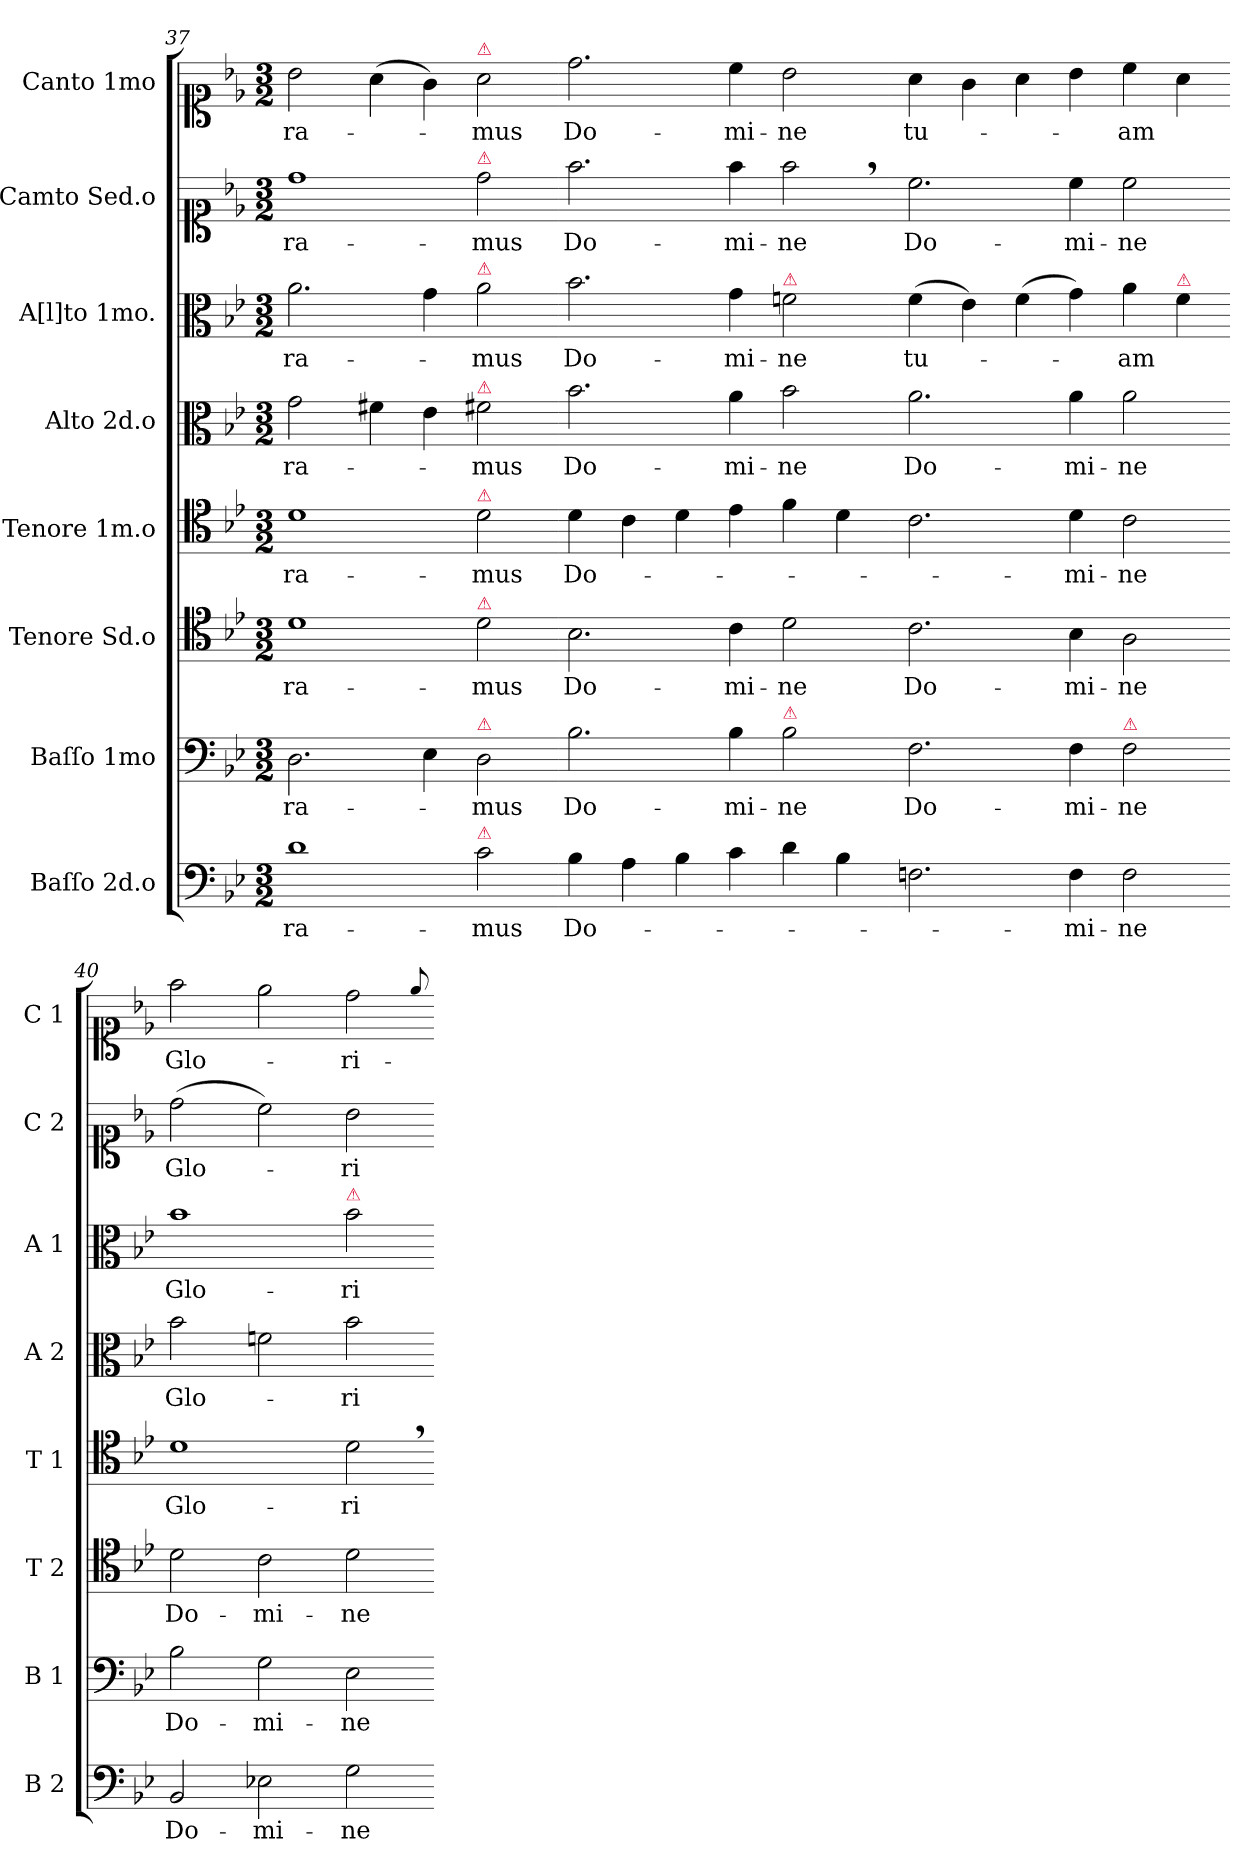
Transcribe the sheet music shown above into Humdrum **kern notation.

**kern	**text	**kern	**text	**kern	**text	**kern	**text	**kern	**text	**kern	**text	**kern	**text	**kern	**text
*part8	*part8	*part7	*part7	*part6	*part6	*part5	*part5	*part4	*part4	*part3	*part3	*part2	*part2	*part1	*part1
*staff8	*staff8	*staff7	*staff7	*staff6	*staff6	*staff5	*staff5	*staff4	*staff4	*staff3	*staff3	*staff2	*staff2	*staff1	*staff1
*I"Baſſo 2d.o	*	*I"Baſſo 1mo	*	*I"Tenore Sd.o	*	*I"Tenore 1m.o	*	*I"Alto 2d.o	*	*I"A[l]to 1mo.	*	*I"Camto Sed.o	*	*I"Canto 1mo	*
*I'B 2	*	*I'B 1	*	*I'T 2	*	*I'T 1	*	*I'A 2	*	*I'A 1	*	*I'C 2	*	*I'C 1	*
*clefF4	*	*clefF4	*	*clefC4	*	*clefC4	*	*clefC3	*	*clefC3	*	*clefC1	*	*clefC1	*
*k[b-e-]	*	*k[b-e-]	*	*k[b-e-]	*	*k[b-e-]	*	*k[b-e-]	*	*k[b-e-]	*	*k[b-e-]	*	*k[b-e-]	*
*M3/2	*	*M3/2	*	*M3/2	*	*M3/2	*	*M3/2	*	*M3/2	*	*M3/2	*	*M3/2	*
=37	=37	=37	=37	=37	=37	=37	=37	=37	=37	=37	=37	=37	=37	=37	=37
1d	-ra-	2.D\	-ra-	1d	-ra-	1d	-ra-	2g\	-ra-	2.a\	-ra-	1dd	-ra-	2b-\	-ra-
.	.	.	.	.	.	.	.	4f#X\	.	.	.	.	.	(>4a\	.
.	.	4E-\	.	.	.	.	.	4e-\	.	4g\	.	.	.	4g\)	.
!	!	!	!	!	!	!	!	!	!	!	!	!	!	!LO:TX:a:color=crimson:t=⚠	!
!	!	!	!	!	!	!	!	!	!	!	!	!LO:TX:a:color=crimson:t=⚠	!	!	!
!	!	!	!	!	!	!	!	!	!	!LO:TX:a:color=crimson:t=⚠	!	!	!	!	!
!	!	!	!	!	!	!	!	!LO:TX:a:color=crimson:t=⚠	!	!	!	!	!	!	!
!	!	!	!	!	!	!LO:TX:a:color=crimson:t=⚠	!	!	!	!	!	!	!	!	!
!	!	!	!	!LO:TX:a:color=crimson:t=⚠	!	!	!	!	!	!	!	!	!	!	!
!	!	!LO:TX:a:color=crimson:t=⚠	!	!	!	!	!	!	!	!	!	!	!	!	!
!LO:TX:a:color=crimson:t=⚠	!	!	!	!	!	!	!	!	!	!	!	!	!	!	!
2c\	-mus	2D\	-mus	2d\	-mus	2d\	-mus	2f#X\	-mus	2a\	-mus	2dd\	-mus	2a\	-mus
=38-	=38-	=38-	=38-	=38-	=38-	=38-	=38-	=38-	=38-	=38-	=38-	=38-	=38-	=38-	=38-
4B-\	Do-	2.B-\	Do-	2.B-\	Do-	4d\	Do-	2.b-\	Do-	2.b-\	Do-	2.ff\	Do-	2.dd\	Do-
4A\	.	.	.	.	.	4c\	.	.	.	.	.	.	.	.	.
4B-\	.	.	.	.	.	4d\	.	.	.	.	.	.	.	.	.
4c\	.	4B-\	-mi-	4c\	-mi-	4e-\	.	4a\	-mi-	4g\	-mi-	4ff\	-mi-	4cc\	-mi-
!	!	!	!	!	!	!	!	!	!	!LO:TX:a:color=crimson:t=⚠	!	!	!	!	!
!	!	!LO:TX:a:color=crimson:t=⚠	!	!	!	!	!	!	!	!	!	!	!	!	!
4d\	.	2B-\	-ne	2d\	-ne	4f\	.	2b-\	-ne	2fn\	-ne	2ff,\	-ne	2b-\	-ne
4B-\	.	.	.	.	.	4d\	.	.	.	.	.	.	.	.	.
=39-	=39-	=39-	=39-	=39-	=39-	=39-	=39-	=39-	=39-	=39-	=39-	=39-	=39-	=39-	=39-
2.Fn\	.	2.F\	Do-	2.c\	Do-	2.c\	.	2.a\	Do-	(>4f\	tu-	2.cc\	Do-	4a\	tu-
.	.	.	.	.	.	.	.	.	.	4e-\)	.	.	.	4g\	.
.	.	.	.	.	.	.	.	.	.	(>4f\	.	.	.	4a\	.
4F\	-mi-	4F\	-mi-	4B-\	-mi-	4d\	-mi-	4a\	-mi-	4g\)	.	4cc\	-mi-	4b-\	.
!	!	!LO:TX:a:color=crimson:t=⚠	!	!	!	!	!	!	!	!	!	!	!	!	!
2F\	-ne	2F\	-ne	2A\	-ne	2c\	-ne	2a\	-ne	4a\	-am	2cc\	-ne	4cc\	-am
!	!	!	!	!	!	!	!	!	!	!LO:TX:a:color=crimson:t=⚠	!	!	!	!	!
.	.	.	.	.	.	.	.	.	.	4f\	.	.	.	4a\	.
=40-	=40-	=40-	=40-	=40-	=40-	=40-	=40-	=40-	=40-	=40-	=40-	=40-	=40-	=40-	=40-
2BB-/	Do-	2B-\	Do-	2d\	Do-	1d	Glo-	2b-\	Glo-	1b-	Glo-	(>2dd\	Glo-	2ff\	Glo-
2E-X\	-mi-	2G\	-mi-	2c\	-mi-	.	.	2fn\	.	.	.	2cc\)	.	2ee-\	.
!	!	!	!	!	!	!	!	!	!	!LO:TX:a:color=crimson:t=⚠	!	!	!	!	!
2G\	-ne	2E-\	-ne	2d\	-ne	2d,\	-ri-	2b-\	-ri-	2b-\	-ri-	2b-\	-ri-	2dd\	-ri-
.	.	.	.	.	.	.	.	.	.	.	.	.	.	8qqee-/	.
=-	=-	=-	=-	=-	=-	=-	=-	=-	=-	=-	=-	=-	=-	=-	=-
*-	*-	*-	*-	*-	*-	*-	*-	*-	*-	*-	*-	*-	*-	*-	*-
